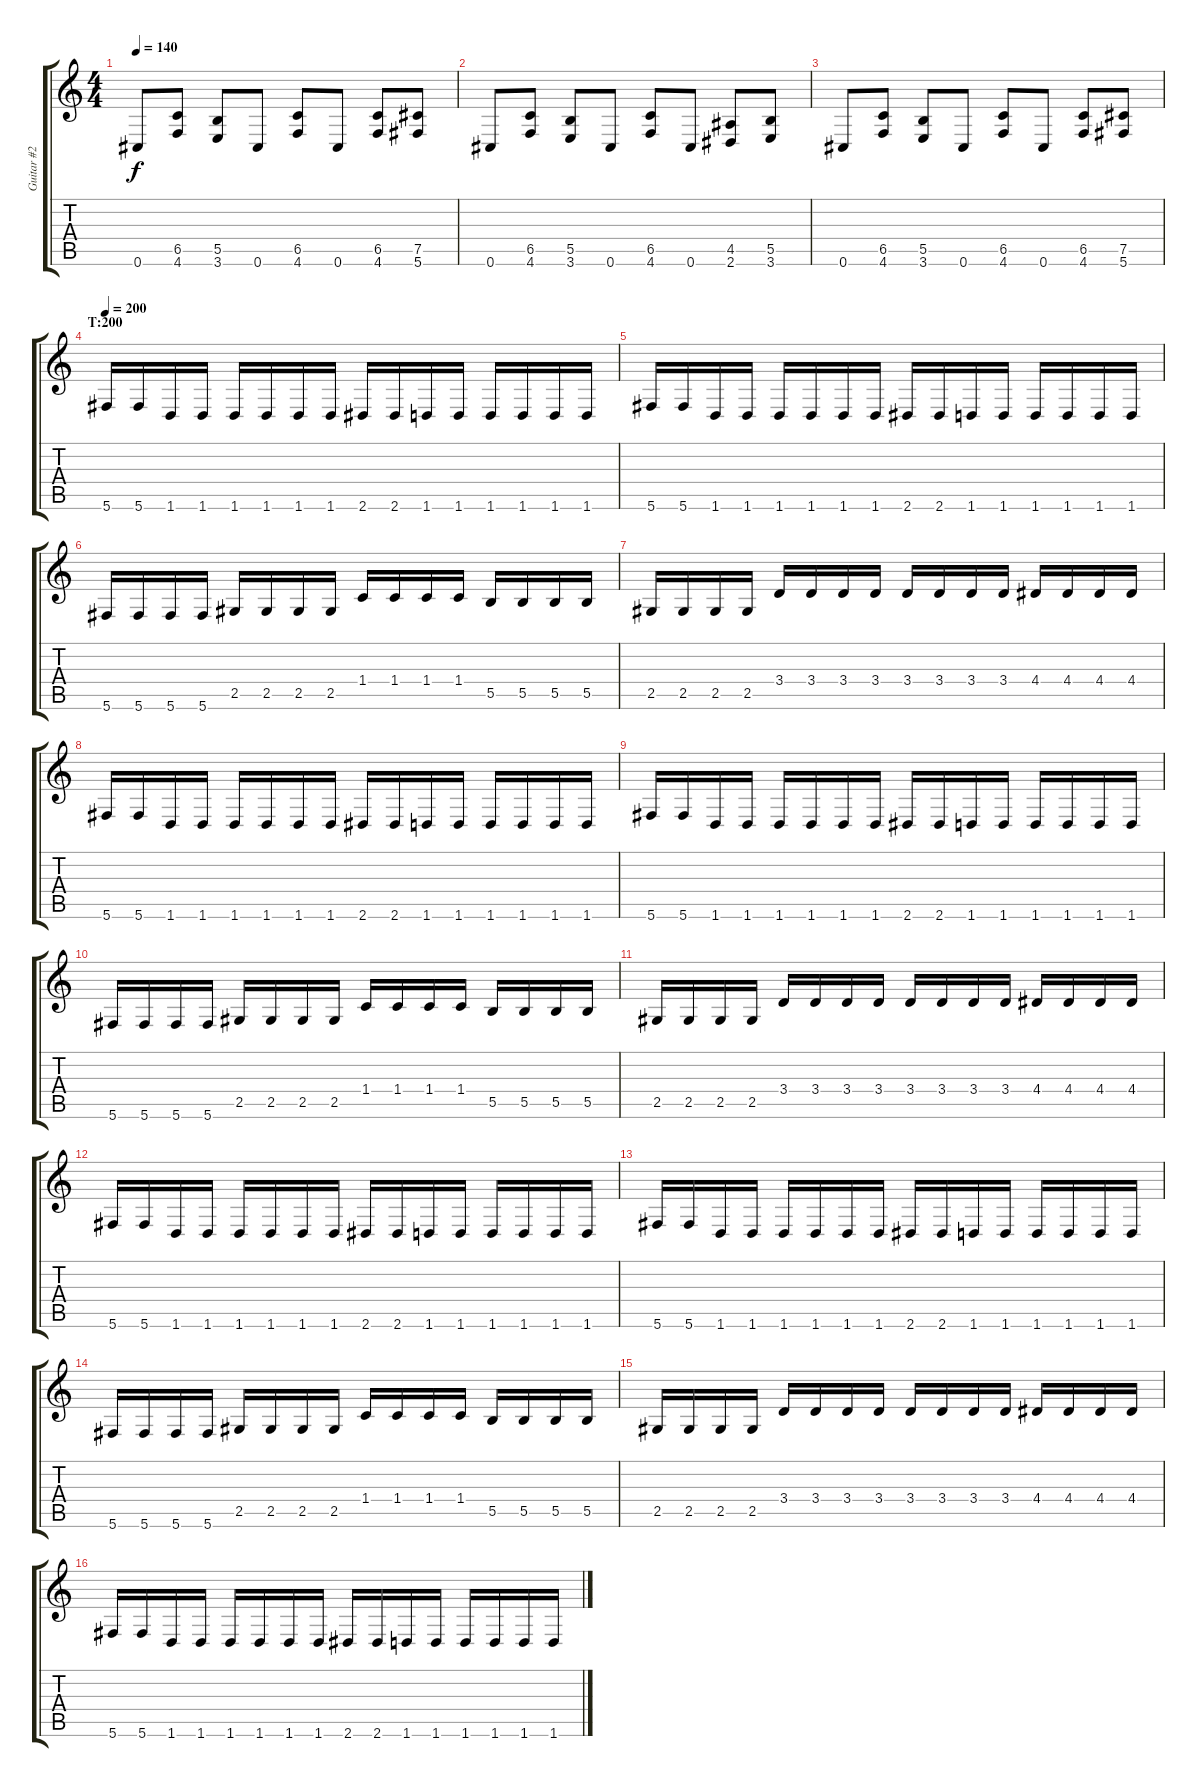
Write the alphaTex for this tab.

\track ("Guitar #2" "Guitar #2") {instrument distortionguitar}
\staff {score tabs}
\tuning (Db4 Ab3 E3 B2 Gb2 Db2) {hide}
\ts (4 4)
\tempo 140
\clef g2
\ks c
0.6.8{dy f} (6.5 4.6).8 (5.5 3.6).8 0.6.8 (6.5 4.6).8 0.6.8 (6.5 4.6).8 (7.5 5.6).8 |
0.6.8 (6.5 4.6).8 (5.5 3.6).8 0.6.8 (6.5 4.6).8 0.6.8 (4.5 2.6).8 (5.5 3.6).8 |
0.6.8 (6.5 4.6).8 (5.5 3.6).8 0.6.8 (6.5 4.6).8 0.6.8 (6.5 4.6).8 (7.5 5.6).8 |
\section ("" "T:200")
\tempo 200
5.6.16 5.6.16 1.6.16 1.6.16 1.6.16 1.6.16 1.6.16 1.6.16 2.6.16 2.6.16 1.6.16 1.6.16 1.6.16 1.6.16 1.6.16 1.6.16 |
5.6.16 5.6.16 1.6.16 1.6.16 1.6.16 1.6.16 1.6.16 1.6.16 2.6.16 2.6.16 1.6.16 1.6.16 1.6.16 1.6.16 1.6.16 1.6.16 |
5.6.16 5.6.16 5.6.16 5.6.16 2.5.16 2.5.16 2.5.16 2.5.16 1.4.16 1.4.16 1.4.16 1.4.16 5.5.16 5.5.16 5.5.16 5.5.16 |
2.5.16 2.5.16 2.5.16 2.5.16 3.4.16 3.4.16 3.4.16 3.4.16 3.4.16 3.4.16 3.4.16 3.4.16 4.4.16 4.4.16 4.4.16 4.4.16 |
5.6.16 5.6.16 1.6.16 1.6.16 1.6.16 1.6.16 1.6.16 1.6.16 2.6.16 2.6.16 1.6.16 1.6.16 1.6.16 1.6.16 1.6.16 1.6.16 |
5.6.16 5.6.16 1.6.16 1.6.16 1.6.16 1.6.16 1.6.16 1.6.16 2.6.16 2.6.16 1.6.16 1.6.16 1.6.16 1.6.16 1.6.16 1.6.16 |
5.6.16 5.6.16 5.6.16 5.6.16 2.5.16 2.5.16 2.5.16 2.5.16 1.4.16 1.4.16 1.4.16 1.4.16 5.5.16 5.5.16 5.5.16 5.5.16 |
2.5.16 2.5.16 2.5.16 2.5.16 3.4.16 3.4.16 3.4.16 3.4.16 3.4.16 3.4.16 3.4.16 3.4.16 4.4.16 4.4.16 4.4.16 4.4.16 |
5.6.16 5.6.16 1.6.16 1.6.16 1.6.16 1.6.16 1.6.16 1.6.16 2.6.16 2.6.16 1.6.16 1.6.16 1.6.16 1.6.16 1.6.16 1.6.16 |
5.6.16 5.6.16 1.6.16 1.6.16 1.6.16 1.6.16 1.6.16 1.6.16 2.6.16 2.6.16 1.6.16 1.6.16 1.6.16 1.6.16 1.6.16 1.6.16 |
5.6.16 5.6.16 5.6.16 5.6.16 2.5.16 2.5.16 2.5.16 2.5.16 1.4.16 1.4.16 1.4.16 1.4.16 5.5.16 5.5.16 5.5.16 5.5.16 |
2.5.16 2.5.16 2.5.16 2.5.16 3.4.16 3.4.16 3.4.16 3.4.16 3.4.16 3.4.16 3.4.16 3.4.16 4.4.16 4.4.16 4.4.16 4.4.16 |
5.6.16 5.6.16 1.6.16 1.6.16 1.6.16 1.6.16 1.6.16 1.6.16 2.6.16 2.6.16 1.6.16 1.6.16 1.6.16 1.6.16 1.6.16 1.6.16
